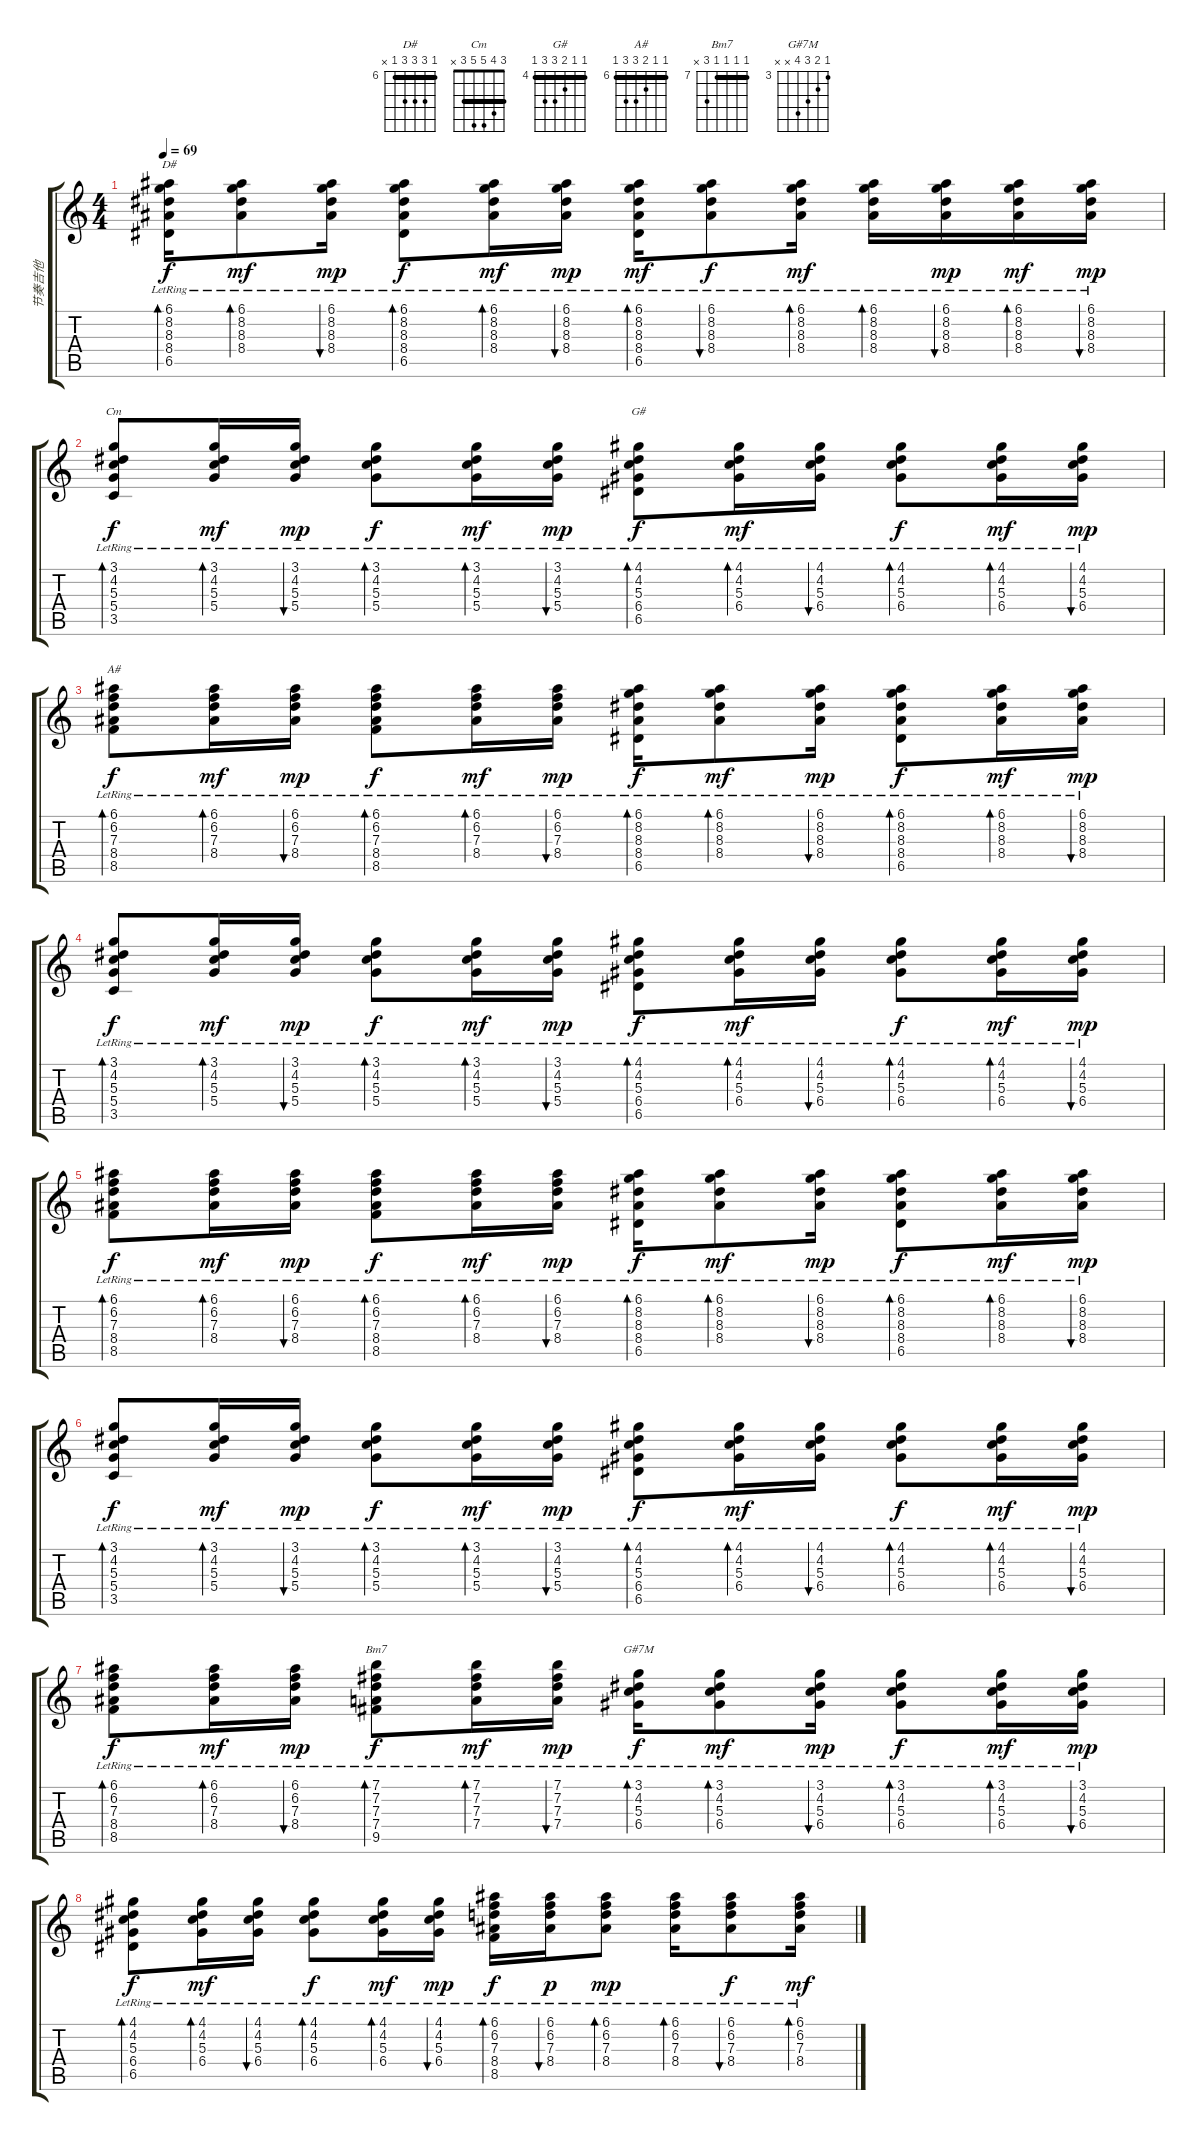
\track ("节奏吉他" "节奏吉他") {instrument acousticguitarsteel}
\staff {score tabs}
\tuning (E4 B3 G3 D3 A2 E2) {hide}
\chord ("D#" 6 8 8 8 6 x) {firstfret 6 barre 6}
\chord ("Cm" 3 4 5 5 3 x) {barre 3}
\chord ("G#" 4 4 5 6 6 4) {firstfret 4 barre 4}
\chord ("A#" 6 6 7 8 8 6) {firstfret 6 barre 6}
\chord ("Bm7" 7 7 7 7 9 x) {firstfret 7 barre 7}
\chord ("G#7M" 3 4 5 6 x x) {firstfret 3}
\ts (4 4)
\tempo 69
\clef g2
\ks c
(6.1 8.2 8.3{lr} 8.4{lr} 6.5{lr}).16{bd 30 ch "D#" dy f} (6.1 8.2 8.3{lr} 8.4{lr}).8{bd 30 dy mf} (6.1 8.2 8.3{lr} 8.4{lr}).16{bu 30 dy mp} (6.1 8.2 8.3{lr} 8.4{lr} 6.5{lr}).8{bd 30 dy f} (6.1 8.2 8.3{lr} 8.4{lr}).16{bd 30 dy mf} (6.1 8.2 8.3{lr} 8.4{lr}).16{bu 30 dy mp} (6.1 8.2 8.3{lr} 8.4{lr} 6.5{lr}).16{bd 30 dy mf} (6.1 8.2 8.3{lr} 8.4{lr}).8{bu 30 dy f} (6.1 8.2 8.3{lr} 8.4{lr}).16{bd 30 dy mf} (6.1 8.2 8.3{lr} 8.4{lr}).16{bd 30} (6.1 8.2 8.3{lr} 8.4{lr}).16{bu 30 dy mp} (6.1 8.2 8.3{lr} 8.4{lr}).16{bd 30 dy mf} (6.1 8.2 8.3{lr} 8.4{lr}).16{bu 30 dy mp} |
(3.1 4.2 5.3{lr} 5.4{lr} 3.5{lr}).8{bd 60 ch "Cm" dy f} (3.1 4.2 5.3{lr} 5.4{lr}).16{bd 30 dy mf} (3.1 4.2 5.3{lr} 5.4{lr}).16{bu 30 dy mp} (3.1 4.2 5.3{lr} 5.4{lr}).8{bd 60 dy f} (3.1 4.2 5.3{lr} 5.4{lr}).16{bd 30 dy mf} (3.1 4.2 5.3{lr} 5.4{lr}).16{bu 30 dy mp} (4.1 4.2 5.3{lr} 6.4{lr} 6.5{lr}).8{bd 30 ch "G#" dy f} (4.1 4.2 5.3{lr} 6.4{lr}).16{bd 30 dy mf} (4.1 4.2 5.3{lr} 6.4{lr}).16{bu 30} (4.1 4.2 5.3{lr} 6.4{lr}).8{bd 30 dy f} (4.1 4.2 5.3{lr} 6.4{lr}).16{bd 30 dy mf} (4.1 4.2 5.3{lr} 6.4{lr}).16{bu 30 dy mp} |
(6.1 6.2 7.3{lr} 8.4{lr} 8.5{lr}).8{bd 30 ch "A#" dy f} (6.1 6.2 7.3{lr} 8.4{lr}).16{bd 30 dy mf} (6.1 6.2 7.3{lr} 8.4{lr}).16{bu 30 dy mp} (6.1 6.2 7.3{lr} 8.4{lr} 8.5{lr}).8{bd 30 dy f} (6.1 6.2 7.3{lr} 8.4{lr}).16{bd 30 dy mf} (6.1 6.2 7.3{lr} 8.4{lr}).16{bu 30 dy mp} (6.1 8.2 8.3{lr} 8.4{lr} 6.5{lr}).16{bd 30 dy f} (6.1 8.2 8.3{lr} 8.4{lr}).8{bd 30 dy mf} (6.1 8.2 8.3{lr} 8.4{lr}).16{bu 30 dy mp} (6.1 8.2 8.3{lr} 8.4{lr} 6.5{lr}).8{bd 30 dy f} (6.1 8.2 8.3{lr} 8.4{lr}).16{bd 30 dy mf} (6.1 8.2 8.3{lr} 8.4{lr}).16{bu 30 dy mp} |
(3.1 4.2 5.3{lr} 5.4{lr} 3.5{lr}).8{bd 60 dy f} (3.1 4.2 5.3{lr} 5.4{lr}).16{bd 30 dy mf} (3.1 4.2 5.3{lr} 5.4{lr}).16{bu 30 dy mp} (3.1 4.2 5.3{lr} 5.4{lr}).8{bd 60 dy f} (3.1 4.2 5.3{lr} 5.4{lr}).16{bd 30 dy mf} (3.1 4.2 5.3{lr} 5.4{lr}).16{bu 30 dy mp} (4.1 4.2 5.3{lr} 6.4{lr} 6.5{lr}).8{bd 30 dy f} (4.1 4.2 5.3{lr} 6.4{lr}).16{bd 30 dy mf} (4.1 4.2 5.3{lr} 6.4{lr}).16{bu 30} (4.1 4.2 5.3{lr} 6.4{lr}).8{bd 30 dy f} (4.1 4.2 5.3{lr} 6.4{lr}).16{bd 30 dy mf} (4.1 4.2 5.3{lr} 6.4{lr}).16{bu 30 dy mp} |
(6.1 6.2 7.3{lr} 8.4{lr} 8.5{lr}).8{bd 30 dy f} (6.1 6.2 7.3{lr} 8.4{lr}).16{bd 30 dy mf} (6.1 6.2 7.3{lr} 8.4{lr}).16{bu 30 dy mp} (6.1 6.2 7.3{lr} 8.4{lr} 8.5{lr}).8{bd 30 dy f} (6.1 6.2 7.3{lr} 8.4{lr}).16{bd 30 dy mf} (6.1 6.2 7.3{lr} 8.4{lr}).16{bu 30 dy mp} (6.1 8.2 8.3{lr} 8.4{lr} 6.5{lr}).16{bd 30 dy f} (6.1 8.2 8.3{lr} 8.4{lr}).8{bd 30 dy mf} (6.1 8.2 8.3{lr} 8.4{lr}).16{bu 30 dy mp} (6.1 8.2 8.3{lr} 8.4{lr} 6.5{lr}).8{bd 30 dy f} (6.1 8.2 8.3{lr} 8.4{lr}).16{bd 30 dy mf} (6.1 8.2 8.3{lr} 8.4{lr}).16{bu 30 dy mp} |
(3.1 4.2 5.3{lr} 5.4{lr} 3.5{lr}).8{bd 60 dy f} (3.1 4.2 5.3{lr} 5.4{lr}).16{bd 30 dy mf} (3.1 4.2 5.3{lr} 5.4{lr}).16{bu 30 dy mp} (3.1 4.2 5.3{lr} 5.4{lr}).8{bd 60 dy f} (3.1 4.2 5.3{lr} 5.4{lr}).16{bd 30 dy mf} (3.1 4.2 5.3{lr} 5.4{lr}).16{bu 30 dy mp} (4.1 4.2 5.3{lr} 6.4{lr} 6.5{lr}).8{bd 30 dy f} (4.1 4.2 5.3{lr} 6.4{lr}).16{bd 30 dy mf} (4.1 4.2 5.3{lr} 6.4{lr}).16{bu 30} (4.1 4.2 5.3{lr} 6.4{lr}).8{bd 30 dy f} (4.1 4.2 5.3{lr} 6.4{lr}).16{bd 30 dy mf} (4.1 4.2 5.3{lr} 6.4{lr}).16{bu 30 dy mp} |
(6.1 6.2 7.3{lr} 8.4{lr} 8.5{lr}).8{bd 30 dy f} (6.1 6.2 7.3{lr} 8.4{lr}).16{bd 30 dy mf} (6.1 6.2 7.3{lr} 8.4{lr}).16{bu 30 dy mp} (7.1 7.2 7.3{lr} 7.4{lr} 9.5{lr}).8{bd 30 ch "Bm7" dy f} (7.1 7.2 7.3{lr} 7.4{lr}).16{bd 30 dy mf} (7.1 7.2 7.3{lr} 7.4{lr}).16{bu 30 dy mp} (3.1 4.2 5.3{lr} 6.4{lr}).16{bd 30 ch "G#7M" dy f} (3.1 4.2 5.3{lr} 6.4{lr}).8{bd 30 dy mf} (3.1 4.2 5.3{lr} 6.4{lr}).16{bu 30 dy mp} (3.1 4.2 5.3{lr} 6.4{lr}).8{bd 30 dy f} (3.1 4.2 5.3{lr} 6.4{lr}).16{bd 30 dy mf} (3.1 4.2 5.3{lr} 6.4{lr}).16{bu 30 dy mp} |
(4.1 4.2 5.3{lr} 6.4{lr} 6.5{lr}).8{bd 30 dy f} (4.1 4.2 5.3{lr} 6.4{lr}).16{bd 30 dy mf} (4.1 4.2 5.3{lr} 6.4{lr}).16{bu 30} (4.1 4.2 5.3{lr} 6.4{lr}).8{bd 30 dy f} (4.1 4.2 5.3{lr} 6.4{lr}).16{bd 30 dy mf} (4.1 4.2 5.3{lr} 6.4{lr}).16{bu 30 dy mp} (6.1 6.2 7.3{lr} 8.4{lr} 8.5{lr}).16{bd 30 dy f} (6.1 6.2 7.3{lr} 8.4{lr}).16{bu 30 dy p} (6.1 6.2 7.3{lr} 8.4{lr}).8{bd 30 dy mp} (6.1 6.2 7.3{lr} 8.4{lr}).16{bd 30} (6.1 6.2 7.3{lr} 8.4{lr}).8{bu 30 dy f} (6.1 6.2 7.3{lr} 8.4{lr}).16{bd 30 dy mf}
